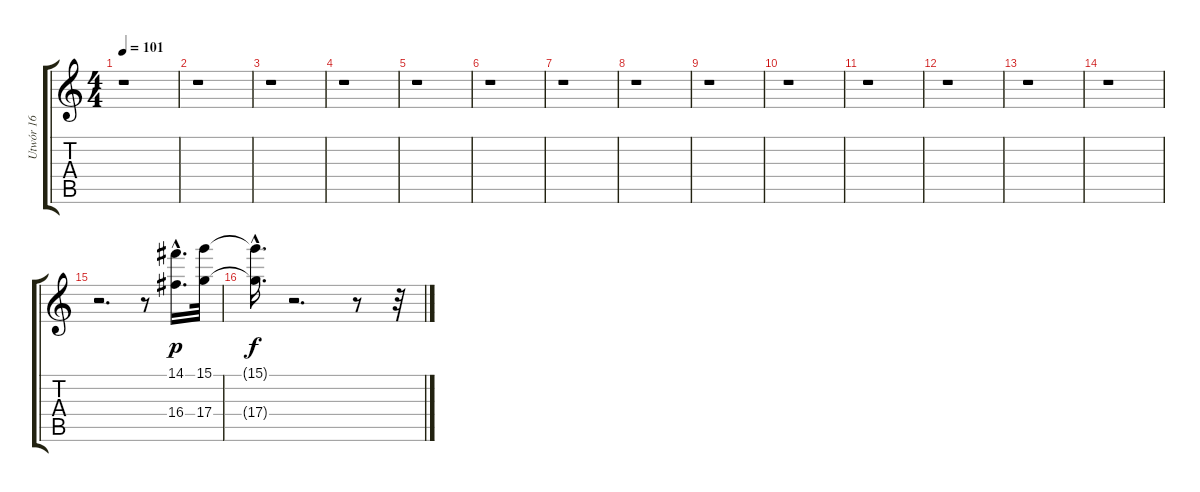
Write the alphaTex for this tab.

\track ("Utwór 16" "Utwór 16") {instrument electricguitarmuted}
\staff {score tabs}
\tuning (E4 B3 G3 D3 A2 E2) {hide}
\ts (4 4)
\tempo 101
\clef g2
\ks c
r.1{dy p} |
r.1 |
r.1 |
r.1 |
r.1 |
r.1 |
r.1 |
r.1 |
r.1 |
r.1 |
r.1 |
r.1 |
r.1 |
r.1 |
r.2{d} r.8 (14.1{hac} 16.4{hac}).16{d} (15.1 17.4).32 |
(15.1{hac t} 17.4{t}).16{d dy f} r.2{d} r.8 r.32
